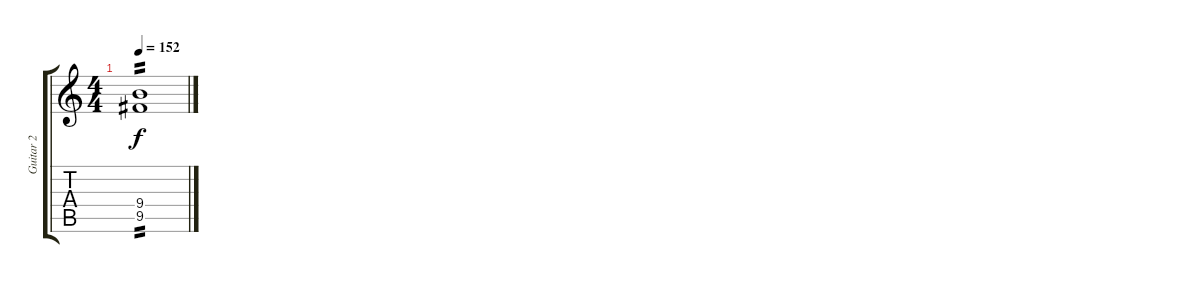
\track ("Guitar 2" "Guitar 2") {instrument distortionguitar}
\staff {score tabs}
\tuning (E4 B3 G3 D3 A2 E2) {hide}
\ts (4 4)
\tempo 152
\clef g2
\ks c
(9.4 9.5).1{tp 2 dy f}
